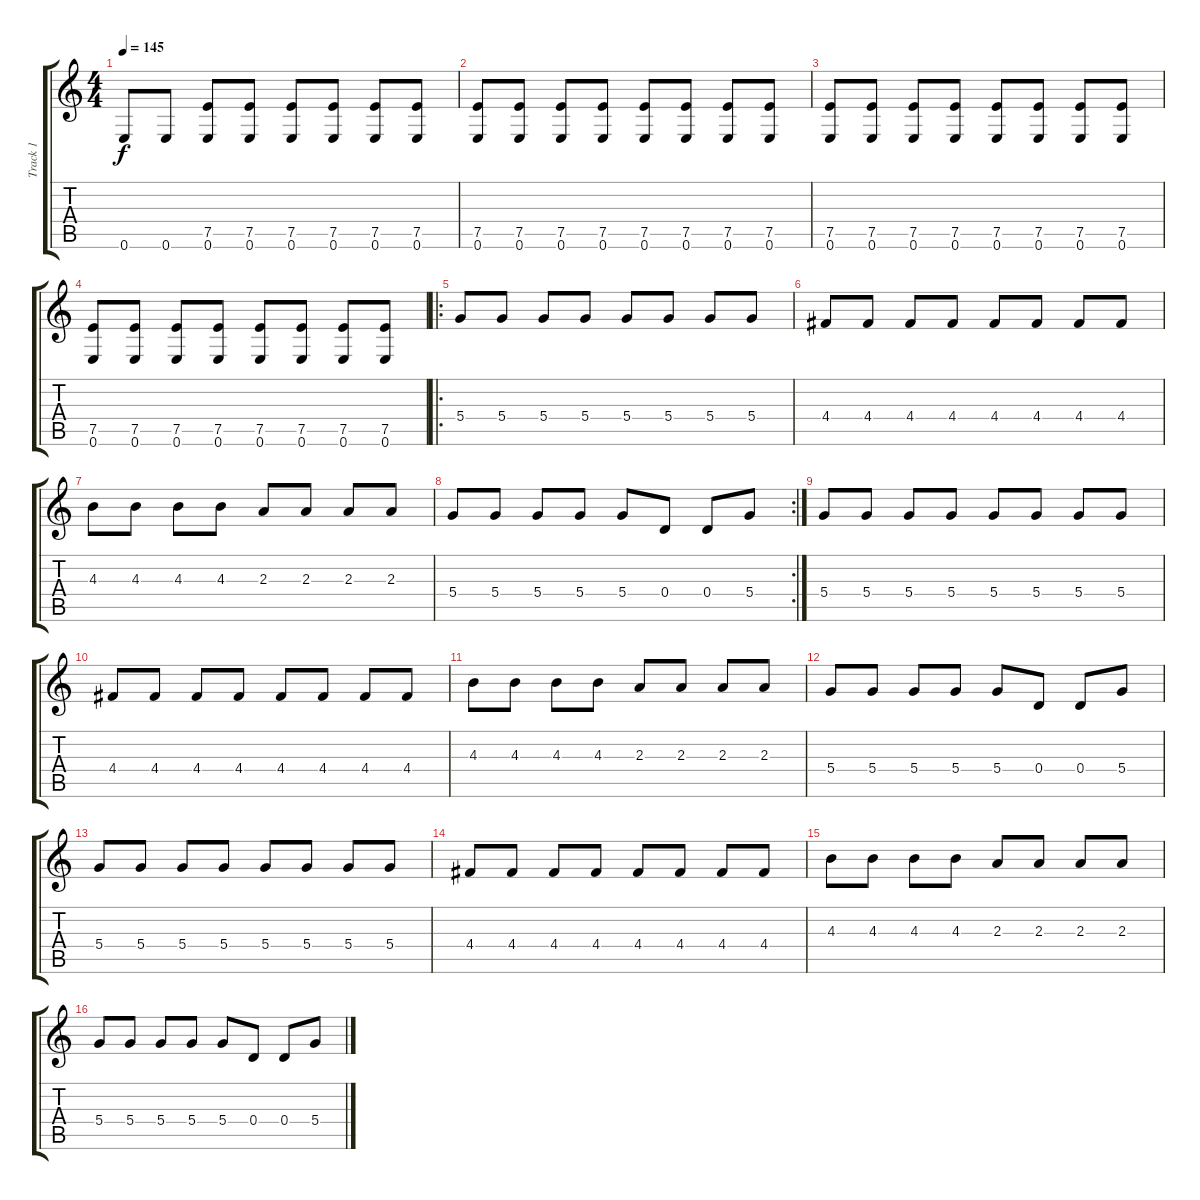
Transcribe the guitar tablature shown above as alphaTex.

\track ("Track 1" "Track 1") {instrument overdrivenguitar}
\staff {score tabs}
\tuning (E4 B3 G3 D3 A2 E2) {hide}
\ts (4 4)
\tempo 145
\clef g2
\ks c
0.6.8{dy f instrument overdrivenguitar} 0.6.8 (7.5 0.6).8 (7.5 0.6).8 (7.5 0.6).8 (7.5 0.6).8 (7.5 0.6).8 (7.5 0.6).8 |
(7.5 0.6).8 (7.5 0.6).8 (7.5 0.6).8 (7.5 0.6).8 (7.5 0.6).8 (7.5 0.6).8 (7.5 0.6).8 (7.5 0.6).8 |
(7.5 0.6).8 (7.5 0.6).8 (7.5 0.6).8 (7.5 0.6).8 (7.5 0.6).8 (7.5 0.6).8 (7.5 0.6).8 (7.5 0.6).8 |
(7.5 0.6).8 (7.5 0.6).8 (7.5 0.6).8 (7.5 0.6).8 (7.5 0.6).8 (7.5 0.6).8 (7.5 0.6).8 (7.5 0.6).8 |
\ro
5.4.8 5.4.8 5.4.8 5.4.8 5.4.8 5.4.8 5.4.8 5.4.8 |
4.4.8 4.4.8 4.4.8 4.4.8 4.4.8 4.4.8 4.4.8 4.4.8 |
4.3.8 4.3.8 4.3.8 4.3.8 2.3.8 2.3.8 2.3.8 2.3.8 |
\rc 2
5.4.8 5.4.8 5.4.8 5.4.8 5.4.8 0.4.8 0.4.8 5.4.8 |
5.4.8 5.4.8 5.4.8 5.4.8 5.4.8 5.4.8 5.4.8 5.4.8 |
4.4.8 4.4.8 4.4.8 4.4.8 4.4.8 4.4.8 4.4.8 4.4.8 |
4.3.8 4.3.8 4.3.8 4.3.8 2.3.8 2.3.8 2.3.8 2.3.8 |
5.4.8 5.4.8 5.4.8 5.4.8 5.4.8 0.4.8 0.4.8 5.4.8 |
5.4.8 5.4.8 5.4.8 5.4.8 5.4.8 5.4.8 5.4.8 5.4.8 |
4.4.8 4.4.8 4.4.8 4.4.8 4.4.8 4.4.8 4.4.8 4.4.8 |
4.3.8 4.3.8 4.3.8 4.3.8 2.3.8 2.3.8 2.3.8 2.3.8 |
5.4.8 5.4.8 5.4.8 5.4.8 5.4.8 0.4.8 0.4.8 5.4.8
